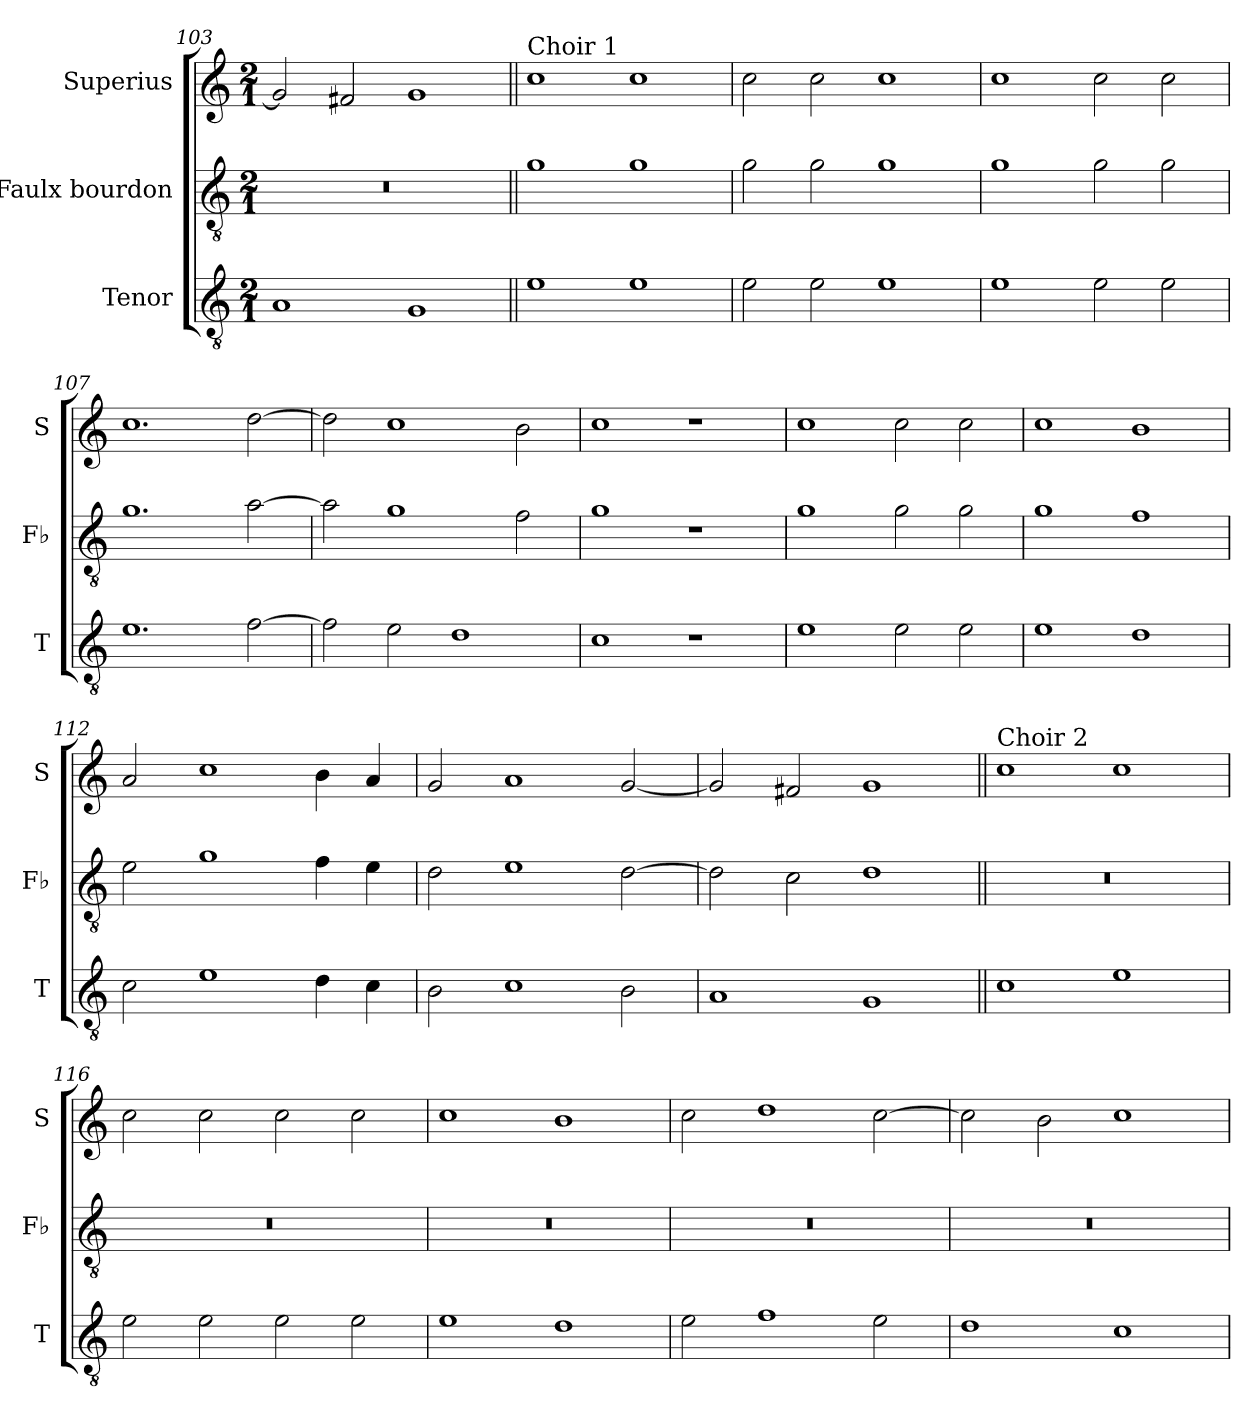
**kern	**kern	**kern
*part3	*part2	*part1
*staff3	*staff2	*staff1
*I"Tenor	*I"Faulx bourdon	*I"Superius
*I'T	*I'Fb	*I'S
*clefGv2	*clefGv2	*clefG2
*k[]	*k[]	*k[]
*M2/1	*M2/1	*M2/1
=103	=103	=103
1A	0r	2g/]
.	.	2f#X/
1G	.	1g
=104||	=104||	=104||
!	!	!LO:TX:a:t=Choir 1
1e	1g	1cc
1e	1g	1cc
=105	=105	=105
2e\	2g\	2cc\
2e\	2g\	2cc\
1e	1g	1cc
=106	=106	=106
1e	1g	1cc
2e\	2g\	2cc\
2e\	2g\	2cc\
=107	=107	=107
1.e	1.g	1.cc
[2f\	[2a\	[2dd\
=108	=108	=108
2f\]	2a\]	2dd\]
2e\	1g	1cc
1d	.	.
.	2f\	2b\
=109	=109	=109
1c	1g	1cc
1r	1r	1r
=110	=110	=110
1e	1g	1cc
2e\	2g\	2cc\
2e\	2g\	2cc\
=111	=111	=111
1e	1g	1cc
1d	1f	1b
=112	=112	=112
2c\	2e\	2a/
1e	1g	1cc
4d\	4f\	4b\
4c\	4e\	4a/
=113	=113	=113
2B\	2d\	2g/
1c	1e	1a
2B\	[2d\	[2g/
=114	=114	=114
1A	2d\]	2g/]
.	2c\	2f#X/
1G	1d	1g
=115||	=115||	=115||
!	!	!LO:TX:a:t=Choir 2
1c	0r	1cc
1e	.	1cc
=116	=116	=116
2e\	0r	2cc\
2e\	.	2cc\
2e\	.	2cc\
2e\	.	2cc\
=117	=117	=117
1e	0r	1cc
1d	.	1b
=118	=118	=118
2e\	0r	2cc\
1f	.	1dd
2e\	.	[2cc\
=119	=119	=119
1d	0r	2cc\]
.	.	2b\
1c	.	1cc
=	=	=
*-	*-	*-
